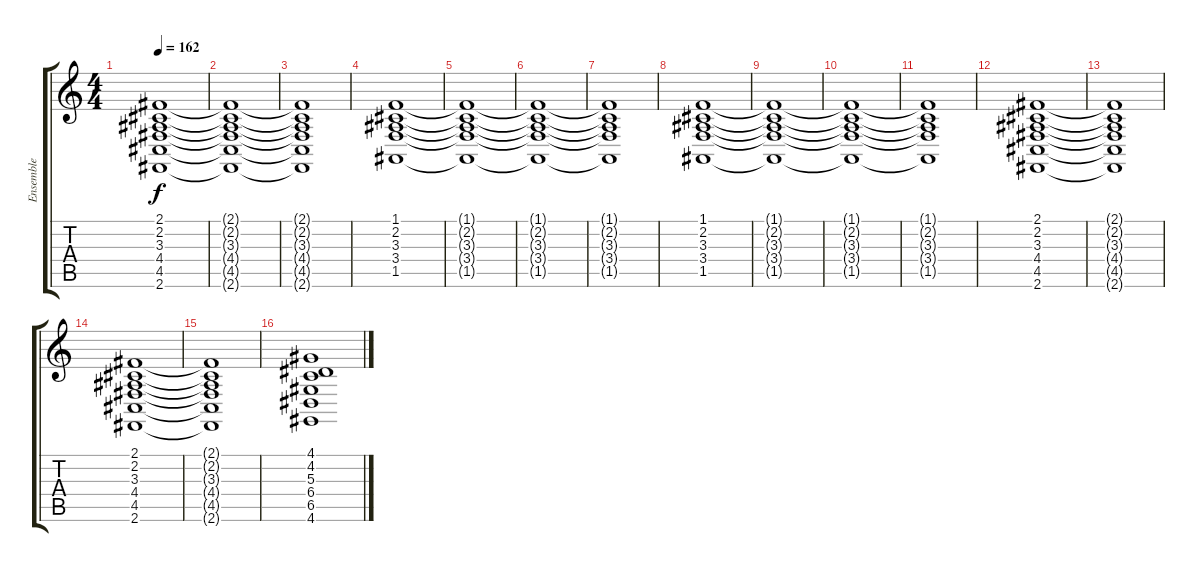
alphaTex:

\track ("Ensemble" "Ensemble") {instrument stringensemble1}
\staff {score tabs}
\tuning (E4 B3 G3 D3 A2 E2) {hide}
\ts (4 4)
\tempo 162
\clef g2
\ks c
(2.1{t} 2.2{t} 3.3{t} 4.4{t} 4.5{t} 2.6{t}).1{dy f} |
(2.1{t} 2.2{t} 3.3{t} 4.4{t} 4.5{t} 2.6{t}).1 |
(2.1{t} 2.2{t} 3.3{t} 4.4{t} 4.5{t} 2.6{t}).1 |
(1.1 2.2 3.3 3.4 1.5).1 |
(1.1{t} 2.2{t} 3.3{t} 3.4{t} 1.5{t}).1 |
(1.1{t} 2.2{t} 3.3{t} 3.4{t} 1.5{t}).1 |
(1.1{t} 2.2{t} 3.3{t} 3.4{t} 1.5{t}).1 |
(1.1 2.2 3.3 3.4 1.5).1 |
(1.1{t} 2.2{t} 3.3{t} 3.4{t} 1.5{t}).1 |
(1.1{t} 2.2{t} 3.3{t} 3.4{t} 1.5{t}).1 |
(1.1{t} 2.2{t} 3.3{t} 3.4{t} 1.5{t}).1 |
\section ("" "")
(2.1 2.2 3.3 4.4 4.5 2.6).1 |
(2.1{t} 2.2{t} 3.3{t} 4.4{t} 4.5{t} 2.6{t}).1 |
(2.1 2.2 3.3 4.4 4.5 2.6).1 |
(2.1{t} 2.2{t} 3.3{t} 4.4{t} 4.5{t} 2.6{t}).1 |
(4.1 4.2 5.3 6.4 6.5 4.6).1
